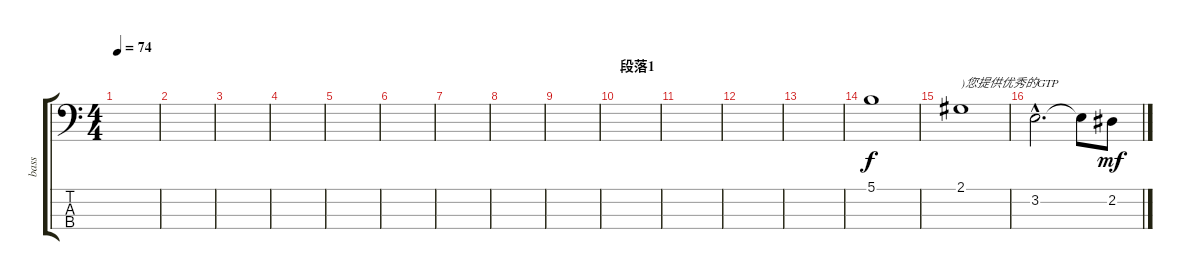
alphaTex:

\track ("bass" "bass") {instrument electricbassfinger}
\staff {score tabs}
\tuning (Gb2 Db2 Ab1 Eb1) {hide}
\ts (4 4)
\tempo 74
\clef f4
\ks c
|
|
|
|
|
|
|
|
|
\section ("" "段落1")
|
|
|
|
5.1.1 |
2.1.1{txt ")您提供优秀的GTP"} |
3.2{hac}.2{d} 3.2{t}.8 2.2.8{dy mf}
